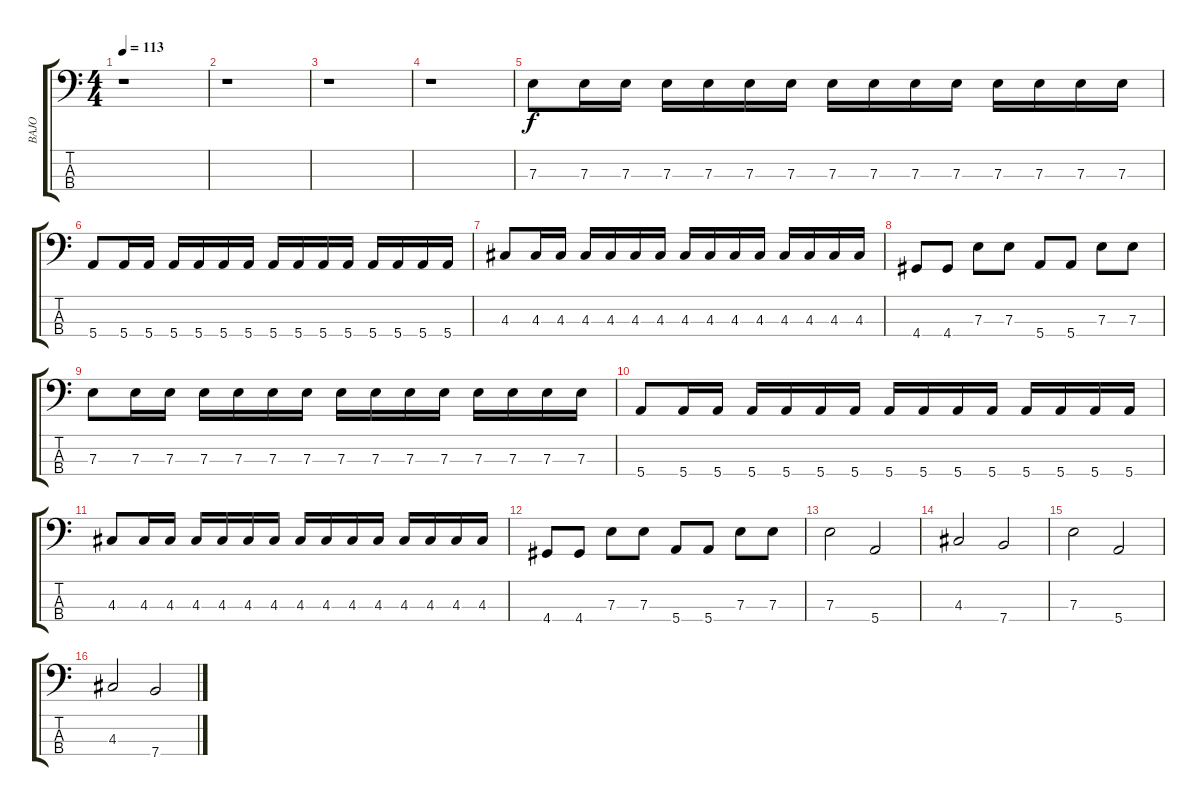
\track ("BAJO" "BAJO") {instrument electricbassfinger}
\staff {score tabs}
\tuning (G2 D2 A1 E1) {hide}
\ts (4 4)
\tempo 113
\clef f4
\ks c
r.1{dy f instrument electricbassfinger} |
r.1 |
r.1 |
r.1 |
7.3.8 7.3.16 7.3.16 7.3.16 7.3.16 7.3.16 7.3.16 7.3.16 7.3.16 7.3.16 7.3.16 7.3.16 7.3.16 7.3.16 7.3.16 |
5.4.8 5.4.16 5.4.16 5.4.16 5.4.16 5.4.16 5.4.16 5.4.16 5.4.16 5.4.16 5.4.16 5.4.16 5.4.16 5.4.16 5.4.16 |
4.3.8 4.3.16 4.3.16 4.3.16 4.3.16 4.3.16 4.3.16 4.3.16 4.3.16 4.3.16 4.3.16 4.3.16 4.3.16 4.3.16 4.3.16 |
4.4.8 4.4.8 7.3.8 7.3.8 5.4.8 5.4.8 7.3.8 7.3.8 |
7.3.8 7.3.16 7.3.16 7.3.16 7.3.16 7.3.16 7.3.16 7.3.16 7.3.16 7.3.16 7.3.16 7.3.16 7.3.16 7.3.16 7.3.16 |
5.4.8 5.4.16 5.4.16 5.4.16 5.4.16 5.4.16 5.4.16 5.4.16 5.4.16 5.4.16 5.4.16 5.4.16 5.4.16 5.4.16 5.4.16 |
4.3.8 4.3.16 4.3.16 4.3.16 4.3.16 4.3.16 4.3.16 4.3.16 4.3.16 4.3.16 4.3.16 4.3.16 4.3.16 4.3.16 4.3.16 |
4.4.8 4.4.8 7.3.8 7.3.8 5.4.8 5.4.8 7.3.8 7.3.8 |
7.3.2 5.4.2 |
4.3.2 7.4.2 |
7.3.2 5.4.2 |
4.3.2 7.4.2
